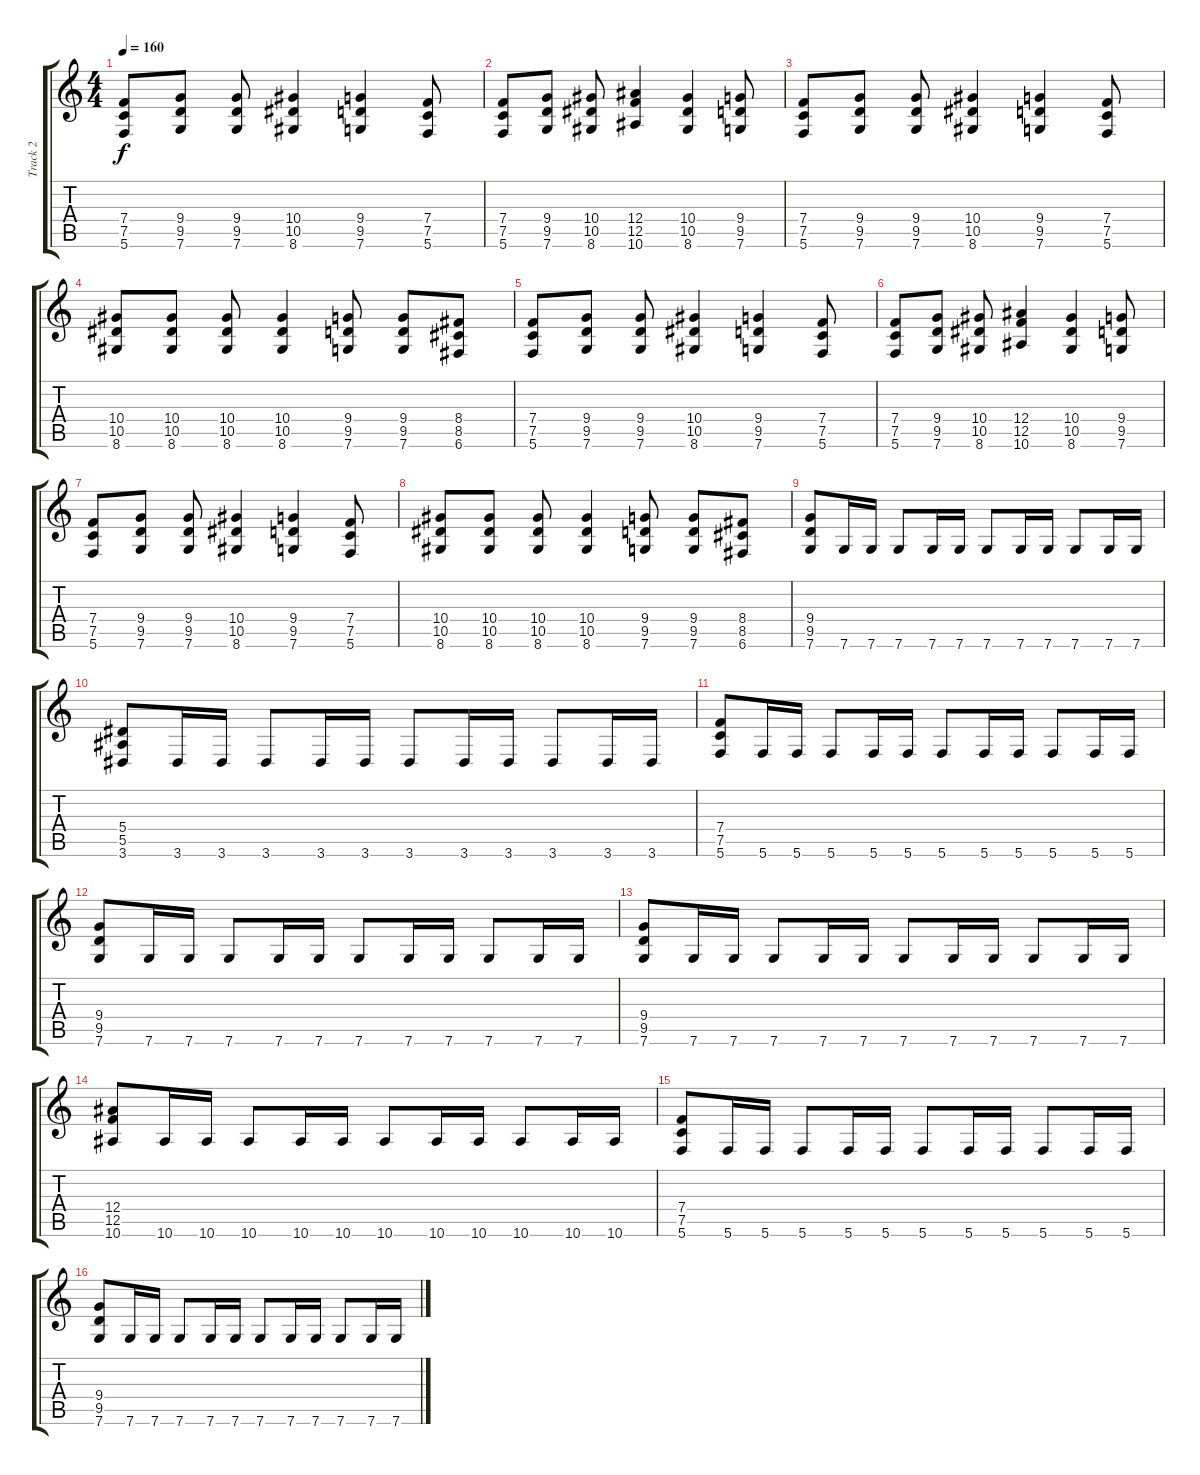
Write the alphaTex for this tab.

\track ("Track 2" "Track 2") {instrument distortionguitar}
\staff {score tabs}
\tuning (C4 G3 Eb3 Bb2 F2 C2) {hide}
\ts (4 4)
\tempo 160
\clef g2
\ks c
(7.4 7.5 5.6).8{dy f} (9.4 9.5 7.6).8 (9.4 9.5 7.6).8 (10.4 10.5 8.6).4 (9.4 9.5 7.6).4 (7.4 7.5 5.6).8 |
(7.4 7.5 5.6).8 (9.4 9.5 7.6).8 (10.4 10.5 8.6).8 (12.4 12.5 10.6).4 (10.4 10.5 8.6).4 (9.4 9.5 7.6).8 |
(7.4 7.5 5.6).8 (9.4 9.5 7.6).8 (9.4 9.5 7.6).8 (10.4 10.5 8.6).4 (9.4 9.5 7.6).4 (7.4 7.5 5.6).8 |
(10.4 10.5 8.6).8 (10.4 10.5 8.6).8 (10.4 10.5 8.6).8 (10.4 10.5 8.6).4 (9.4 9.5 7.6).8 (9.4 9.5 7.6).8 (8.4 8.5 6.6).8 |
(7.4 7.5 5.6).8 (9.4 9.5 7.6).8 (9.4 9.5 7.6).8 (10.4 10.5 8.6).4 (9.4 9.5 7.6).4 (7.4 7.5 5.6).8 |
(7.4 7.5 5.6).8 (9.4 9.5 7.6).8 (10.4 10.5 8.6).8 (12.4 12.5 10.6).4 (10.4 10.5 8.6).4 (9.4 9.5 7.6).8 |
(7.4 7.5 5.6).8 (9.4 9.5 7.6).8 (9.4 9.5 7.6).8 (10.4 10.5 8.6).4 (9.4 9.5 7.6).4 (7.4 7.5 5.6).8 |
(10.4 10.5 8.6).8 (10.4 10.5 8.6).8 (10.4 10.5 8.6).8 (10.4 10.5 8.6).4 (9.4 9.5 7.6).8 (9.4 9.5 7.6).8 (8.4 8.5 6.6).8 |
(9.4 9.5 7.6).8 7.6.16 7.6.16 7.6.8 7.6.16 7.6.16 7.6.8 7.6.16 7.6.16 7.6.8 7.6.16 7.6.16 |
(5.4 5.5 3.6).8 3.6.16 3.6.16 3.6.8 3.6.16 3.6.16 3.6.8 3.6.16 3.6.16 3.6.8 3.6.16 3.6.16 |
(7.4 7.5 5.6).8 5.6.16 5.6.16 5.6.8 5.6.16 5.6.16 5.6.8 5.6.16 5.6.16 5.6.8 5.6.16 5.6.16 |
(9.4 9.5 7.6).8 7.6.16 7.6.16 7.6.8 7.6.16 7.6.16 7.6.8 7.6.16 7.6.16 7.6.8 7.6.16 7.6.16 |
(9.4 9.5 7.6).8 7.6.16 7.6.16 7.6.8 7.6.16 7.6.16 7.6.8 7.6.16 7.6.16 7.6.8 7.6.16 7.6.16 |
(12.4 12.5 10.6).8 10.6.16 10.6.16 10.6.8 10.6.16 10.6.16 10.6.8 10.6.16 10.6.16 10.6.8 10.6.16 10.6.16 |
(7.4 7.5 5.6).8 5.6.16 5.6.16 5.6.8 5.6.16 5.6.16 5.6.8 5.6.16 5.6.16 5.6.8 5.6.16 5.6.16 |
(9.4 9.5 7.6).8 7.6.16 7.6.16 7.6.8 7.6.16 7.6.16 7.6.8 7.6.16 7.6.16 7.6.8 7.6.16 7.6.16
